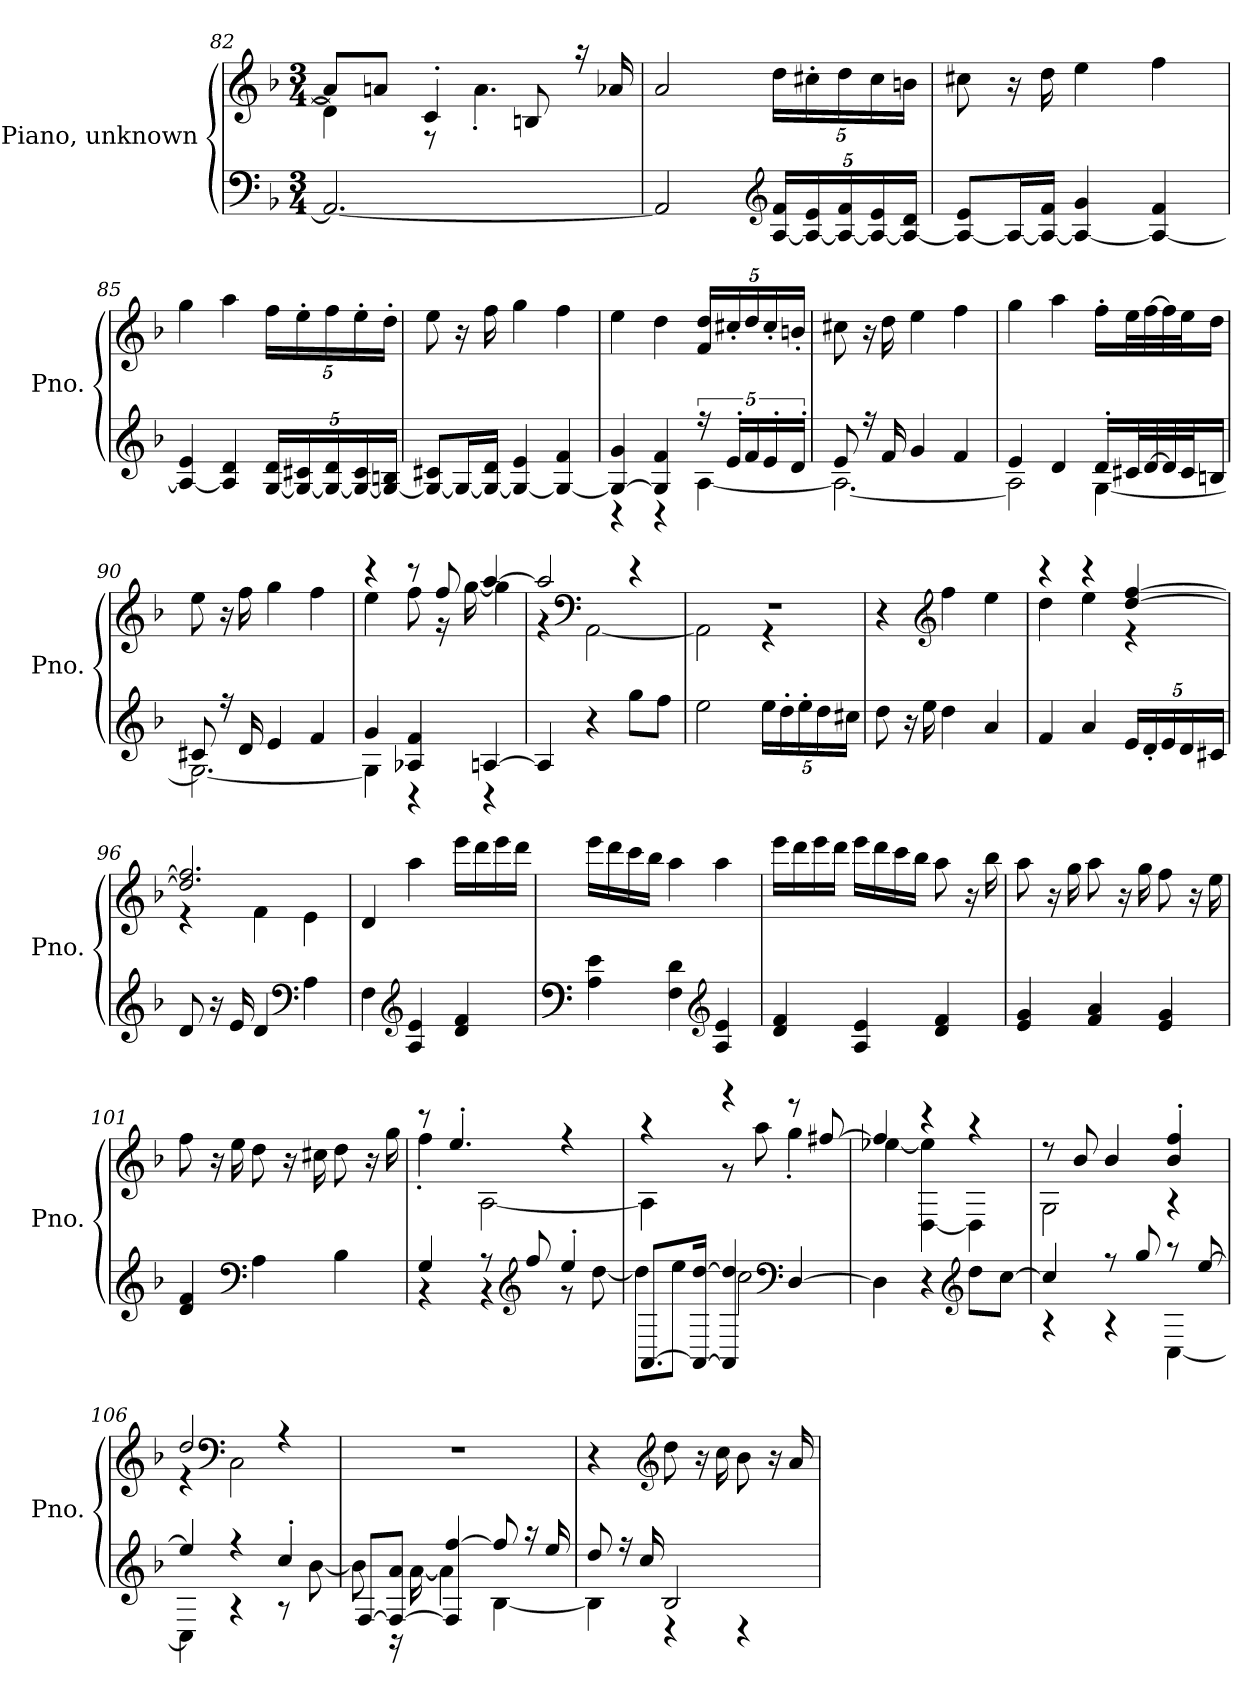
**kern	**kern
*part1	*part1
*staff2	*staff1
*I"Piano, unknown	*
*I'Pno.	*
*clefF4	*clefG2
*k[b-]	*k[b-]
*M3/4	*M3/4
=82	=82
*	*^
2.AA/_	8a-/L]	4d\]
.	8an/J	.
.	4c'/	8r
.	.	4.a'\
.	8Bn/	.
.	16r	.
.	16a-X/	.
*	*v	*v
=83	=83
2AA/]	2a/
*clefG2	*
*Xbrackettup	*Xbrackettup
[20A/ 20f/LL	20dd\LL
20A/_ 20e/	20cc#X'\
20A/_ 20f/	20dd\
20A/_ 20e/	20cc#\
20A/_ 20d/JJ	20bn\JJ
=84	=84
8A/_ 8e/L	8cc#X\
16A/L_	16r
16A/_ 16f/JJ	16dd\
4A/_ 4g/	4ee\
4A/_ 4f/	4ff\
!!LO:LB:g=z
=85	=85
4A/_ 4e/	4gg\
4A/] 4d/	4aa\
[20G/ 20d/LL	20ff\LL
20G/_ 20c#X/	20ee'\
20G/_ 20d/	20ff\
20G/_ 20c#/	20ee'\
20G/_ 20Bn/JJ	20dd'\JJ
=86	=86
8G/_ 8c#X/L	8ee\
16G/L_	16r
16G/_ 16d/JJ	16ff\
4G/_ 4e/	4gg\
4G/_ 4f/	4ff\
=87	=87
*^	*
4G/_ 4g/	4r	4ee\
4G/] 4f/	4r	4dd\
*brackettup	*	*
20r	[4A\	20f/ 20dd/LL
20e'/LL	.	20cc#X'/
20f/	.	20dd/
20e'/	.	20cc#'/
20d'/JJ	.	20bn'/JJ
=88	=88	=88
8e/	2.A\_	8cc#X\
16r	.	16r
16f/	.	16dd\
4g/	.	4ee\
4f/	.	4ff\
!!LO:LB:g=z
=89	=89	=89
4e/	2A\]	4gg\
4d/	.	4aa\
16d'/LL	[4G\	16ff'\LL
32c#X/L	.	32ee\L
[32d/	.	[32ff\
32d/]	.	32ff\]
32c#/J	.	32ee\J
16Bn/JJ	.	16dd\JJ
=90	=90	=90
8c#X/	2.G\_	8ee\
16r	.	16r
16d/	.	16ff\
4e/	.	4gg\
4f/	.	4ff\
=91	=91	=91
*	*	*^
4g/	4G\]	4r	4ee\
4A-X/ 4f/	4r	8r	8ff\
.	.	8ff/	16r
.	.	.	[16gg\
[4An/	4r	[4aa/	4gg\]
*v	*v	*	*
=92	=92	=92
4A/]	2aa/]	4r
*	*clefF4	*
4r	.	[2AA\
8gg\L	4r	.
8ff\J	.	.
=93	=93	=93
2ee\	2.r	2AA\]
*Xbrackettup	*	*
20ee\LL	.	4r
20dd'\	.	.
20ee'\	.	.
20dd\	.	.
20cc#X\JJ	.	.
*	*v	*v
!!LO:LB:g=z
=94	=94
8dd\	4r
16r	.
16ee\	.
*	*clefG2
4dd\	4ff\
4a/	4ee\
=95	=95
*	*^
4f/	4r	4dd\
4a/	4r	4ee\
20e/LL	[4dd/ [4ff/	4r
20d'/	.	.
20e/	.	.
20d/	.	.
20c#X/JJ	.	.
=96	=96	=96
8d/	2.dd/] 2.ff/]	4r
16r	.	.
16e/	.	.
4d/	.	4f\
*clefF4	*	*
4A\	.	4e\
*	*v	*v
=97	=97
4F\	4d/
*clefG2	*
4A/ 4e/	4aa\
4d/ 4f/	16eee\LL
.	16ddd\
.	16eee\
.	16ddd\JJ
!!LO:LB:g=z
=98	=98
*clefF4	*
4A\ 4e\	16eee\LL
.	16ddd\
.	16ccc\
.	16bb-\JJ
4F\ 4d\	4aa\
*clefG2	*
4A/ 4e/	4aa\
=99	=99
4d/ 4f/	16eee\LL
.	16ddd\
.	16eee\
.	16ddd\JJ
4A/ 4e/	16eee\LL
.	16ddd\
.	16ccc\
.	16bb-\JJ
4d/ 4f/	8aa\
.	16r
.	16bb-\
=100	=100
4e/ 4g/	8aa\
.	16r
.	16gg\
4f/ 4a/	8aa\
.	16r
.	16gg\
4e/ 4g/	8ff\
.	16r
.	16ee\
=101	=101
4d/ 4f/	8ff\
.	16r
.	16ee\
*clefF4	*
4A\	8dd\
.	16r
.	16cc#X\
4B-\	8dd\
.	16r
.	16gg\
!!LO:LB:g=z
=102	=102
*^	*^
4G/	4r	8r	4ff'\
.	.	4.ee'/	.
8r	4r	.	[2A\
*clefG2	*	*	*
8ff/	.	.	.
4ee'/	8r	4r	.
.	[8dd\	.	.
=103	=103	=103	=103
[8.AA/L	8dd\L]	4r	4A\]
.	8ee\J	.	.
16AA/_ [16dd/Jk	.	.	.
4AA/] 4dd/]	2cc\	4r	8r
.	.	.	8aa\
*clefF4	*	*	*
[4D/	.	8r	4gg'\
.	.	[8ff#X/	.
*v	*v	*	*
=104	=104	=104
4D\]	4ff#/]	[4ee-X\
4r	4r	[4D\ 4ee-\]
*clefG2	*	*
8dd\L	4r	4D\]
[8cc\J	.	.
=105	=105	=105
*^	*	*
4cc/]	4r	8r	2G\
.	.	8b-/	.
8r	4r	4b-/	.
8gg/	.	.	.
8r	[4C\	4b-/' 4ff/'	4r
[8ee/	.	.	.
=106	=106	=106	=106
4ee/]	4C\]	2dd/	4r
*	*	*clefF4	*
4r	4r	.	2C\
4cc'/	8r	4r	.
.	[8b-\	.	.
*	*	*v	*v
!!LO:PB:g=z
=107	=107	=107
[8F/L	8b-\]	2.r
8F/_ 8a/J	16r	.
.	[16a\	.
4F/] [4ff/	4a\]	.
8ff/]	[4B-\	.
16r	.	.
16ee/	.	.
=108	=108	=108
8dd/	4B-\]	4r
16r	.	.
16cc/	.	.
*	*	*clefG2
2B-/	4r	8dd\
.	.	16r
.	.	16cc\
.	4r	8b-\
.	.	16r
.	.	16a/
*v	*v	*
=	=
*-	*-
